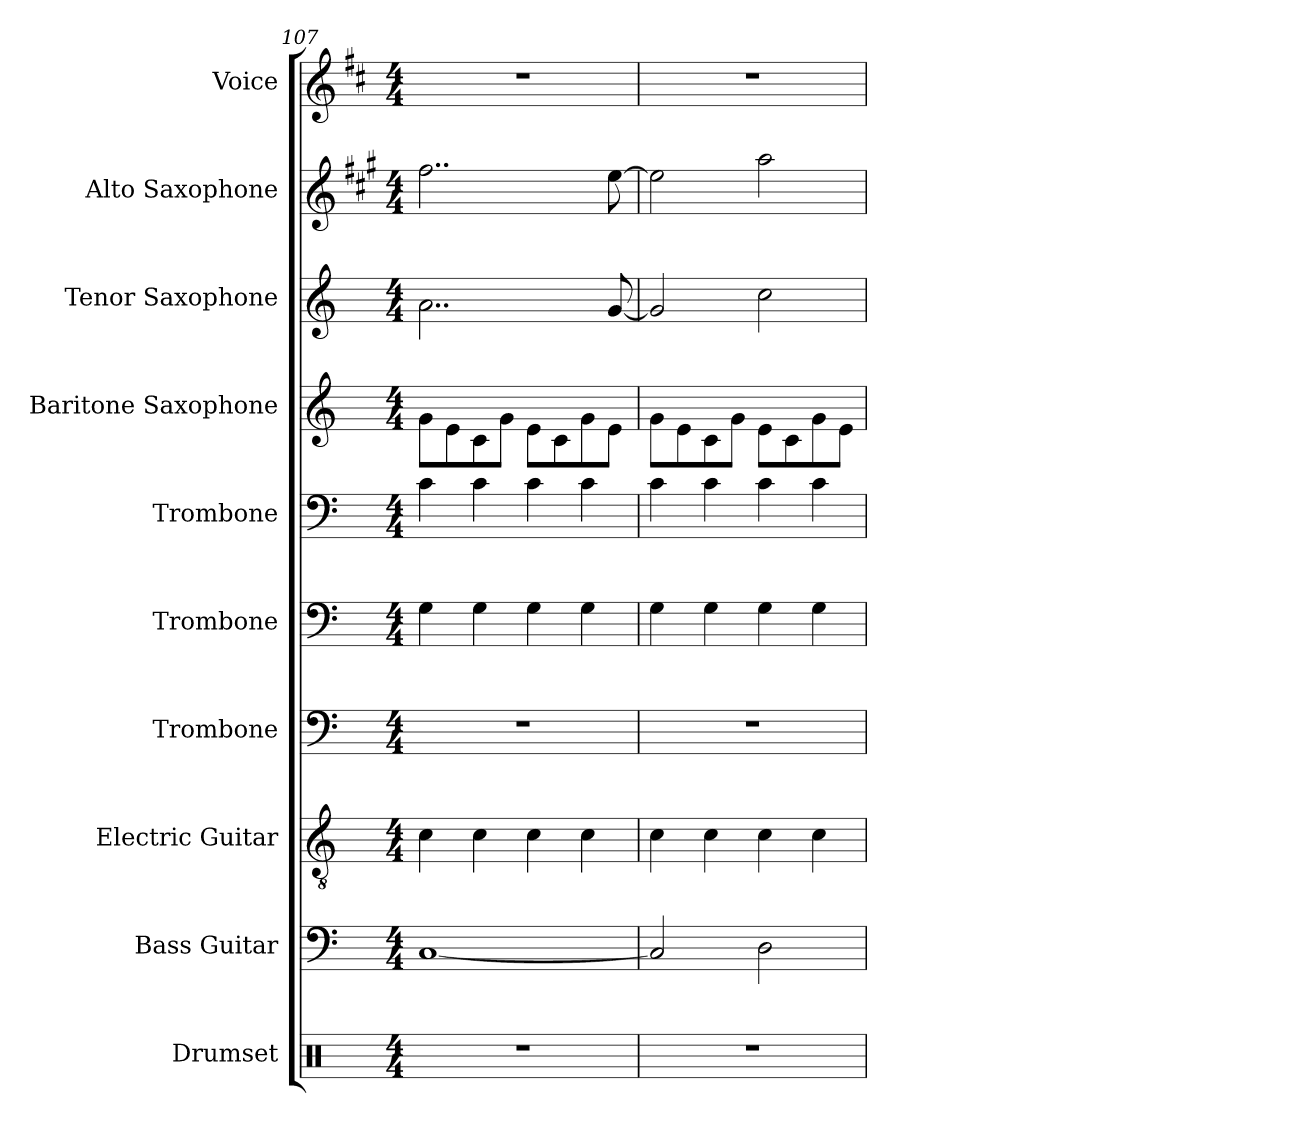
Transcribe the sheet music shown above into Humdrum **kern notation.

**kern	**kern	**kern	**kern	**kern	**kern	**kern	**kern	**kern	**kern
*part10	*part9	*part8	*part7	*part6	*part5	*part4	*part3	*part2	*part1
*staff10	*staff9	*staff8	*staff7	*staff6	*staff5	*staff4	*staff3	*staff2	*staff1
*I"Drumset	*I"Bass Guitar	*I"Electric Guitar	*I"Trombone	*I"Trombone	*I"Trombone	*I"Baritone Saxophone	*I"Tenor Saxophone	*I"Alto Saxophone	*I"Voice
*I'Drs.	*I'B. Guit.	*I'El. Guit.	*I'Tbn.	*I'Tbn.	*I'Tbn.	*I'Bar. Sax.	*I'T. Sax.	*I'A. Sax.	*I'Vo.
*clefX	*clefF4	*clefGv2	*clefF4	*clefF4	*clefF4	*clefG2	*clefG2	*clefG2	*clefG2
*	*ITrd7c12	*	*	*	*	*ITrd12c21	*ITrd8c14	*ITrd5c9	*ITrd1c2
*k[]	*k[]	*k[]	*k[]	*k[]	*k[]	*k[]	*k[]	*k[]	*k[]
*M4/4	*M4/4	*M4/4	*M4/4	*M4/4	*M4/4	*M4/4	*M4/4	*M4/4	*M4/4
=107	=107	=107	=107	=107	=107	=107	=107	=107	=107
1r	[1CC	4c\	1r	4G\	4c\	8G\L	2..A\	2..a\	1r
.	.	.	.	.	.	8E\	.	.	.
.	.	4c\	.	4G\	4c\	8C\	.	.	.
.	.	.	.	.	.	8G\J	.	.	.
.	.	4c\	.	4G\	4c\	8E\L	.	.	.
.	.	.	.	.	.	8C\	.	.	.
.	.	4c\	.	4G\	4c\	8G\	.	.	.
.	.	.	.	.	.	8E\J	[8G/	[8g\	.
=108	=108	=108	=108	=108	=108	=108	=108	=108	=108
1r	2CC/]	4c\	1r	4G\	4c\	8G\L	2G/]	2g\]	1r
.	.	.	.	.	.	8E\	.	.	.
.	.	4c\	.	4G\	4c\	8C\	.	.	.
.	.	.	.	.	.	8G\J	.	.	.
.	2DD\	4c\	.	4G\	4c\	8E\L	2c\	2cc\	.
.	.	.	.	.	.	8C\	.	.	.
.	.	4c\	.	4G\	4c\	8G\	.	.	.
.	.	.	.	.	.	8E\J	.	.	.
=	=	=	=	=	=	=	=	=	=
*-	*-	*-	*-	*-	*-	*-	*-	*-	*-
